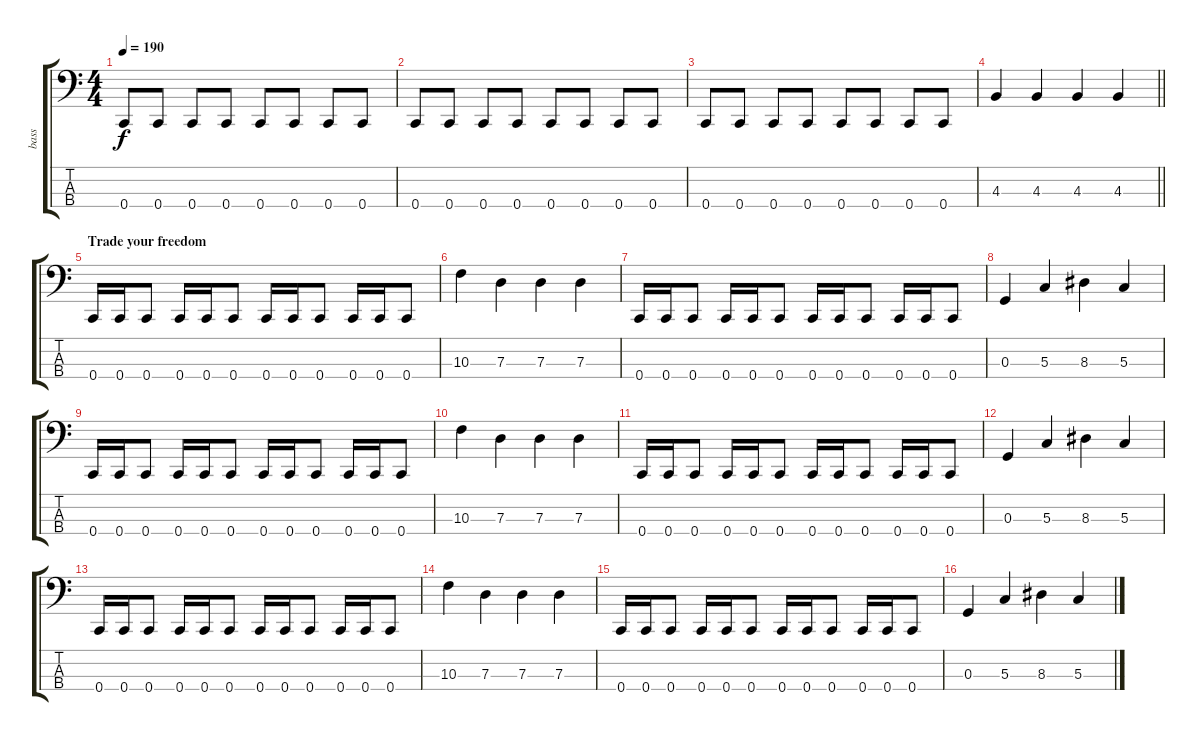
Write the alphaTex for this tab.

\track ("bass" "bass") {instrument electricbassfinger}
\staff {score tabs}
\tuning (F2 C2 G1 C1) {hide}
\ts (4 4)
\tempo 190
\clef f4
\ks c
0.4.8{dy f} 0.4.8 0.4.8 0.4.8 0.4.8 0.4.8 0.4.8 0.4.8 |
0.4.8 0.4.8 0.4.8 0.4.8 0.4.8 0.4.8 0.4.8 0.4.8 |
0.4.8 0.4.8 0.4.8 0.4.8 0.4.8 0.4.8 0.4.8 0.4.8 |
\barLineRight lightlight
4.3.4 4.3.4 4.3.4 4.3.4 |
\section ("" "Trade your freedom")
0.4.16 0.4.16 0.4.8 0.4.16 0.4.16 0.4.8 0.4.16 0.4.16 0.4.8 0.4.16 0.4.16 0.4.8 |
10.3.4 7.3.4 7.3.4 7.3.4 |
0.4.16 0.4.16 0.4.8 0.4.16 0.4.16 0.4.8 0.4.16 0.4.16 0.4.8 0.4.16 0.4.16 0.4.8 |
0.3.4 5.3.4 8.3.4 5.3.4 |
0.4.16 0.4.16 0.4.8 0.4.16 0.4.16 0.4.8 0.4.16 0.4.16 0.4.8 0.4.16 0.4.16 0.4.8 |
10.3.4 7.3.4 7.3.4 7.3.4 |
0.4.16 0.4.16 0.4.8 0.4.16 0.4.16 0.4.8 0.4.16 0.4.16 0.4.8 0.4.16 0.4.16 0.4.8 |
0.3.4 5.3.4 8.3.4 5.3.4 |
0.4.16 0.4.16 0.4.8 0.4.16 0.4.16 0.4.8 0.4.16 0.4.16 0.4.8 0.4.16 0.4.16 0.4.8 |
10.3.4 7.3.4 7.3.4 7.3.4 |
0.4.16 0.4.16 0.4.8 0.4.16 0.4.16 0.4.8 0.4.16 0.4.16 0.4.8 0.4.16 0.4.16 0.4.8 |
0.3.4 5.3.4 8.3.4 5.3.4
